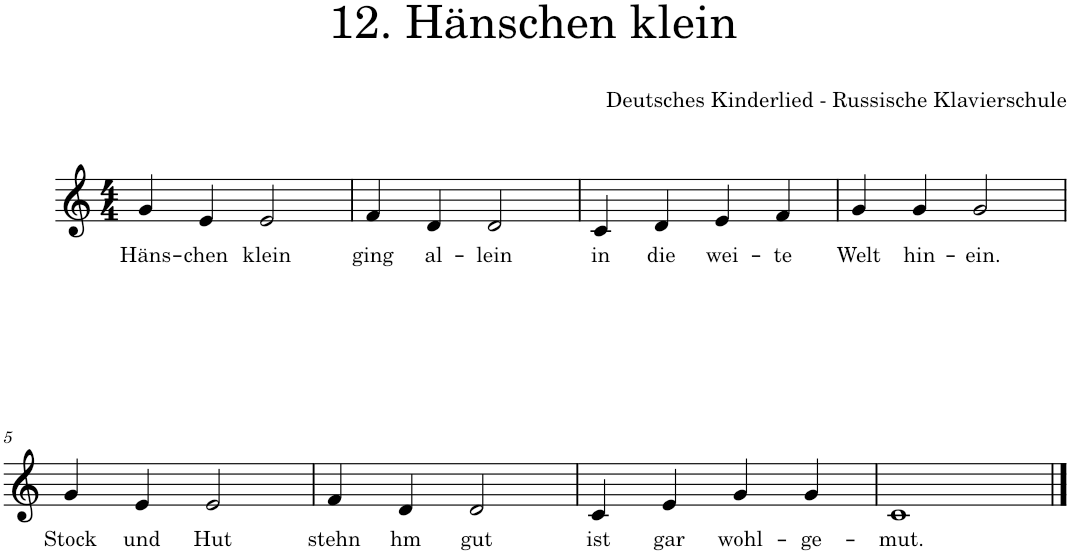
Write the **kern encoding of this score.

**kern	**text
*part1	*part1
*staff1	*staff1
*I"Piano	*
*I'Pno.	*
*clefG2	*
*k[]	*
*M4/4	*
=1	=1
!	!LO:LY:b
4g/	Häns-
!	!LO:LY:b
4e/	-chen
!	!LO:LY:b
2e/	klein
=2	=2
!	!LO:LY:b
4f/	ging
!	!LO:LY:b
4d/	al-
!	!LO:LY:b
2d/	-lein
=3	=3
!	!LO:LY:b
4c/	in
!	!LO:LY:b
4d/	die
!	!LO:LY:b
4e/	wei-
!	!LO:LY:b
4f/	-te
=4	=4
!	!LO:LY:b
4g/	Welt
!	!LO:LY:b
4g/	hin-
!	!LO:LY:b
2g/	-ein.
!!LO:LB:g=z
=5	=5
!	!LO:LY:b
4g/	Stock
!	!LO:LY:b
4e/	und
!	!LO:LY:b
2e/	Hut
=6	=6
!	!LO:LY:b
4f/	stehn
!	!LO:LY:b
4d/	hm
!	!LO:LY:b
2d/	gut
=7	=7
!	!LO:LY:b
4c/	ist
!	!LO:LY:b
4e/	gar
!	!LO:LY:b
4g/	wohl-
!	!LO:LY:b
4g/	-ge-
=8	=8
!	!LO:LY:b
1c	-mut.
==	==
*-	*-
